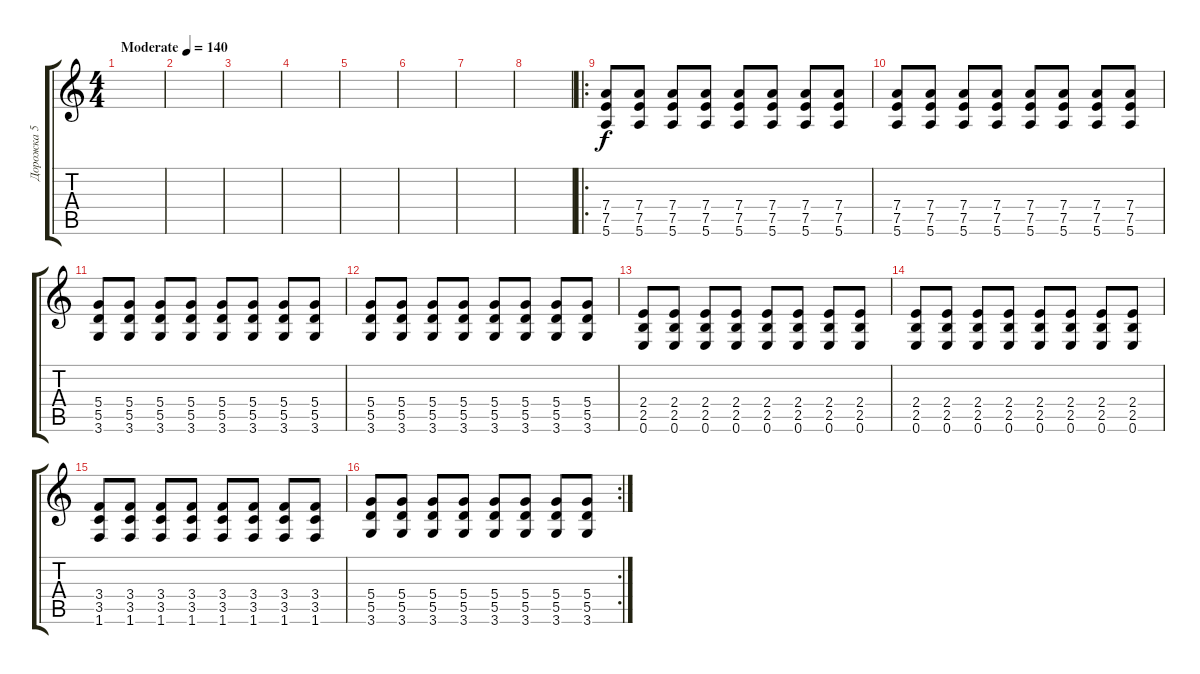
\track ("Дорожка 5" "Дорожка 5") {instrument distortionguitar}
\staff {score tabs}
\tuning (E4 B3 G3 D3 A2 E2) {hide}
\ts (4 4)
\tempo (140 "Moderate")
\clef g2
\ks c
|
|
|
|
|
|
|
|
\ro
(7.4 7.5 5.6).8 (7.4 7.5 5.6).8 (7.4 7.5 5.6).8 (7.4 7.5 5.6).8 (7.4 7.5 5.6).8 (7.4 7.5 5.6).8 (7.4 7.5 5.6).8 (7.4 7.5 5.6).8 |
(7.4 7.5 5.6).8 (7.4 7.5 5.6).8 (7.4 7.5 5.6).8 (7.4 7.5 5.6).8 (7.4 7.5 5.6).8 (7.4 7.5 5.6).8 (7.4 7.5 5.6).8 (7.4 7.5 5.6).8 |
(5.4 5.5 3.6).8 (5.4 5.5 3.6).8 (5.4 5.5 3.6).8 (5.4 5.5 3.6).8 (5.4 5.5 3.6).8 (5.4 5.5 3.6).8 (5.4 5.5 3.6).8 (5.4 5.5 3.6).8 |
(5.4 5.5 3.6).8 (5.4 5.5 3.6).8 (5.4 5.5 3.6).8 (5.4 5.5 3.6).8 (5.4 5.5 3.6).8 (5.4 5.5 3.6).8 (5.4 5.5 3.6).8 (5.4 5.5 3.6).8 |
(2.4 2.5 0.6).8 (2.4 2.5 0.6).8 (2.4 2.5 0.6).8 (2.4 2.5 0.6).8 (2.4 2.5 0.6).8 (2.4 2.5 0.6).8 (2.4 2.5 0.6).8 (2.4 2.5 0.6).8 |
(2.4 2.5 0.6).8 (2.4 2.5 0.6).8 (2.4 2.5 0.6).8 (2.4 2.5 0.6).8 (2.4 2.5 0.6).8 (2.4 2.5 0.6).8 (2.4 2.5 0.6).8 (2.4 2.5 0.6).8 |
(3.4 3.5 1.6).8 (3.4 3.5 1.6).8 (3.4 3.5 1.6).8 (3.4 3.5 1.6).8 (3.4 3.5 1.6).8 (3.4 3.5 1.6).8 (3.4 3.5 1.6).8 (3.4 3.5 1.6).8 |
\rc 2
(5.4 5.5 3.6).8 (5.4 5.5 3.6).8 (5.4 5.5 3.6).8 (5.4 5.5 3.6).8 (5.4 5.5 3.6).8 (5.4 5.5 3.6).8 (5.4 5.5 3.6).8 (5.4 5.5 3.6).8
